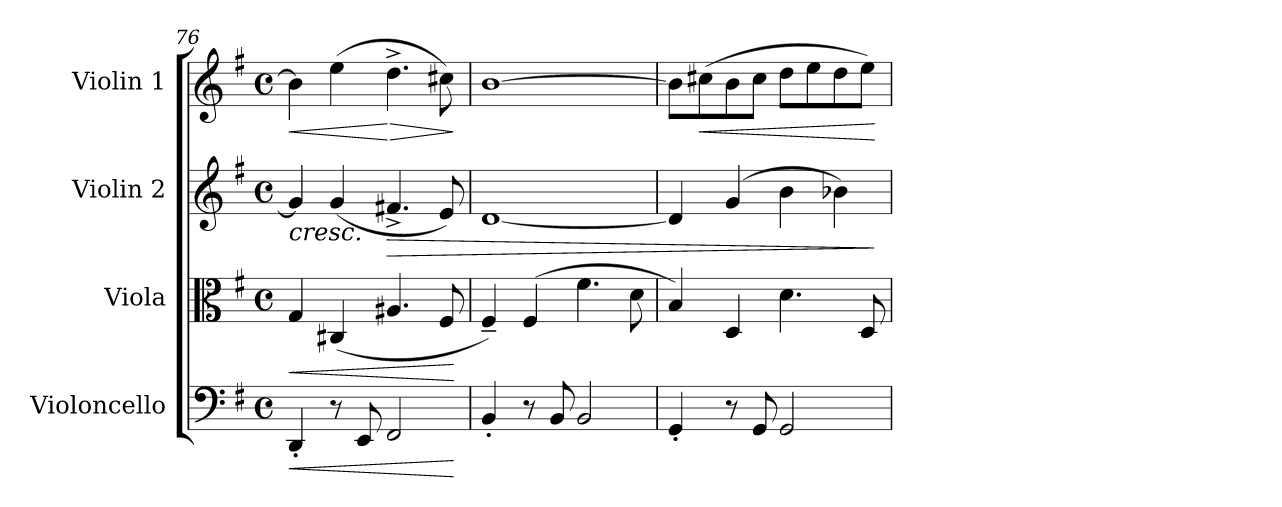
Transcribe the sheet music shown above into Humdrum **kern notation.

**kern	**dynam	**kern	**dynam	**kern	**dynam	**kern	**dynam
*part4	*part4	*part3	*part3	*part2	*part2	*part1	*part1
*staff4	*staff4	*staff3	*staff3	*staff2	*staff2	*staff1	*staff1
*I"Violoncello	*	*I"Viola	*	*I"Violin 2	*	*I"Violin 1	*
*I'Vc	*	*I'Vla	*	*I'Vln	*	*I'Vln	*
*clefF4	*	*clefC3	*	*clefG2	*	*clefG2	*
*k[f#]	*	*k[f#]	*	*k[f#]	*	*k[f#]	*
*M4/4	*	*M4/4	*	*M4/4	*	*M4/4	*
*met(c)	*	*met(c)	*	*met(c)	*	*met(c)	*
=76	=76	=76	=76	=76	=76	=76	=76
!	!LO:HP:b	!	!LO:HP:b	!	!LO:HP:b	!	!LO:HP:b
4DD'/	<	4G/	<	4g/]	<	4b\]	<
8r	.	(4C#X/	.	(4g/	.	(4ee\	.
8EE/	.	.	.	.	.	.	.
!	!	!	!	!	!LO:HP:b	!	!LO:HP:n=1:b
2FF#/	.	4.A#X/	.	4.f#X^/	>	4.dd^\	[ >
.	.	8F#/	.	8e/)	.	8cc#X\)	.
.	[	.	[	.	[	.	]
=77	=77	=77	=77	=77	=77	=77	=77
4BB'/	.	4F#~/)	.	[1d	.	[1b	.
8r	.	(4F#/	.	.	.	.	.
8BB/	.	.	.	.	.	.	.
2BB/	.	4.f#\	.	.	.	.	.
.	.	8d\	.	.	.	.	.
=78	=78	=78	=78	=78	=78	=78	=78
4GG'/	.	4B/)	.	4d/]	.	8b\L]	.
!	!	!	!	!	!	!	!LO:HP:b
.	.	.	.	.	.	(8cc#X\	<
8r	.	4D/	.	(4g/	.	8b\	.
8GG/	.	.	.	.	.	8cc#\J	.
2GG/	.	4.d\	.	4b\	.	8dd\L	.
.	.	.	.	.	.	8ee\	.
.	.	.	.	4b-X\)	.	8dd\	.
.	.	8D/	.	.	.	8ee\J)	.
.	.	.	.	.	]	.	[
=	=	=	=	=	=	=	=
*-	*-	*-	*-	*-	*-	*-	*-
